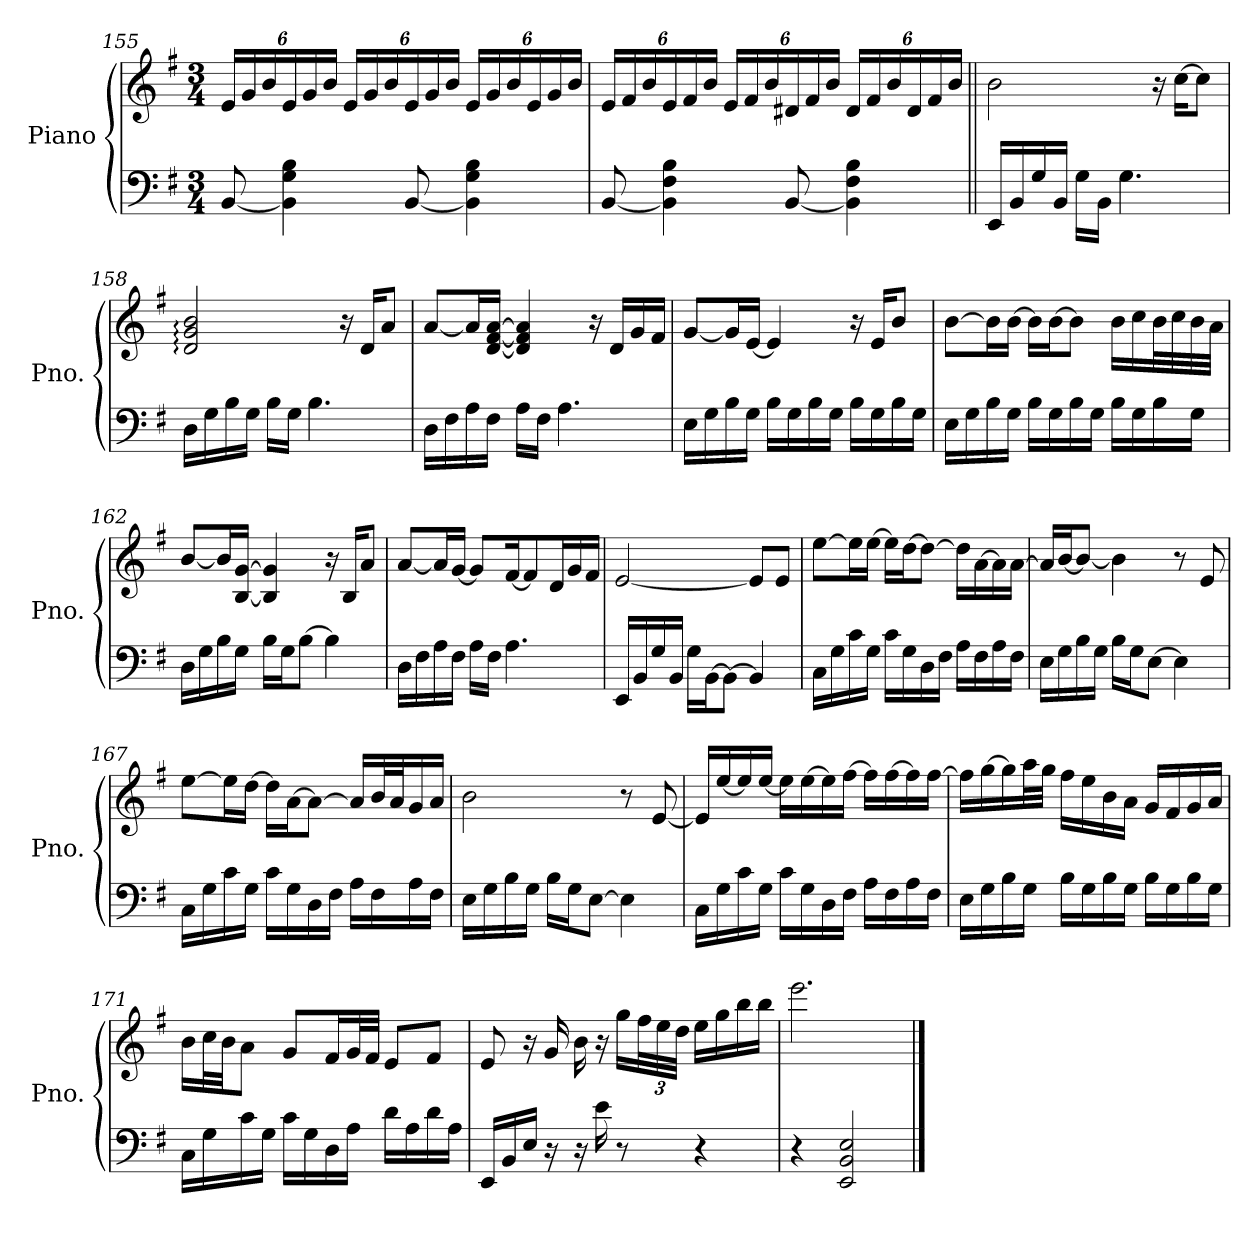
**kern	**kern
*part1	*part1
*staff2	*staff1
*I"Piano	*
*I'Pno.	*
*clefF4	*clefG2
*k[f#]	*k[f#]
*M3/4	*M3/4
*	*Xbrackettup
=155	=155
[8BB/	24e/LL
.	24g/
.	24b/
4BB\] 4G\ 4B\	24e/
.	24g/
.	24b/JJ
.	24e/LL
.	24g/
.	24b/
[8BB/	24e/
.	24g/
.	24b/JJ
4BB\] 4G\ 4B\	24e/LL
.	24g/
.	24b/
.	24e/
.	24g/
.	24b/JJ
!!LO:LB:g=z
=156	=156
[8BB/	24e/LL
.	24f#/
.	24b/
4BB\] 4F#\ 4B\	24e/
.	24f#/
.	24b/JJ
.	24e/LL
.	24f#/
.	24b/
[8BB/	24d#X/
.	24f#/
.	24b/JJ
4BB\] 4F#\ 4B\	24d#/LL
.	24f#/
.	24b/
.	24d#/
.	24f#/
.	24b/JJ
=157||	=157||
16EE/LL	2b\
16BB/	.
16G/	.
16BB/JJ	.
16G\LL	.
16BB\JJ	.
4.G\	.
.	16r
.	[16cc\KL
.	8cc\J]
=158	=158
16D\LL	2d/: 2g/: 2b/:
16G\	.
16B\	.
16G\JJ	.
16B\LL	.
16G\JJ	.
4.B\	.
.	16r
.	16d/KL
.	8a/J
!!LO:PB:g=z
=159	=159
16D\LL	[8a/L
16F#\	.
16A\	16a/L]
16F#\JJ	[16d/ [16f#/ [16a/JJ
16A\LL	4d/] 4f#/] 4a/]
16F#\JJ	.
4.A\	.
.	16r
.	16d/LL
.	16g/
.	16f#/JJ
=160	=160
16E\LL	[8g/L
16G\	.
16B\	16g/L]
16G\JJ	[16e/JJ
16B\LL	4e/]
16G\	.
16B\	.
16G\JJ	.
16B\LL	16r
16G\	16e/KL
16B\	8b/J
16G\JJ	.
=161	=161
16E\LL	[8b\L
16G\	.
16B\	16b\L]
16G\JJ	[16b\JJ
16B\LL	16b\LL]
16G\	[16b\J
16B\	8b\J]
16G\JJ	.
16B\LL	16b\LL
16G\	16cc\
16B\	32b\L
.	32cc\
16G\JJ	32b\
.	32a\JJJ
=162	=162
16D\LL	[8b/L
16G\	.
16B\	16b/L]
16G\JJ	[16B/ [16g/JJ
16B\LL	4B/] 4g/]
16G\J	.
[8B\J	.
4B\]	16r
.	16B/KL
.	8a/J
!!LO:LB:g=z
=163	=163
16D\LL	[8a/L
16F#\	.
16A\	16a/L]
16F#\JJ	[16g/JJ
16A\LL	8g/L]
16F#\JJ	.
4.A\	[16f#/K
.	8f#/]
.	16d/L
.	16g/
.	16f#/JJ
=164	=164
16EE/LL	[2e/
16BB/	.
16G/	.
16BB/JJ	.
16G\LL	.
[16BB\J	.
8BB\J_	.
4BB/]	8e/L]
.	8e/J
=165	=165
16C\LL	[8ee\L
16G\	.
16c\	16ee\L]
16G\JJ	[16ee\JJ
16c\LL	16ee\LL]
16G\	[16dd\J
16D\	8dd\J_
16F#\JJ	.
16A\LL	16dd\LL]
16F#\	[16a\
16A\	16a\]
16F#\JJ	[16a\JJ
=166	=166
16E\LL	16a/LL]
16G\	[16b/J
16B\	8b/J_
16G\JJ	.
16B\LL	4b\]
16G\J	.
[8E\J	.
4E\]	8r
.	8e/
!!LO:LB:g=z
=167	=167
16C\LL	[8ee\L
16G\	.
16c\	16ee\L]
16G\JJ	[16dd\JJ
16c\LL	16dd\LL]
16G\	[16a\J
16D\	8a\J_
16F#\JJ	.
16A\LL	16a/LL]
16F#\	32b/L
.	32a/J
16A\	16g/
16F#\JJ	16a/JJ
=168	=168
16E\LL	2b\
16G\	.
16B\	.
16G\JJ	.
16B\LL	.
16G\J	.
[8E\J	.
4E\]	8r
.	[8e/
=169	=169
16C\LL	16e/LL]
16G\	[16ee/
16c\	16ee/]
16G\JJ	[16ee/JJ
16c\LL	16ee\LL]
16G\	[16ee\
16D\	16ee\]
16F#\JJ	[16ff#\JJ
16A\LL	16ff#\LL]
16F#\	[16ff#\
16A\	16ff#\]
16F#\JJ	[16ff#\JJ
=170	=170
16E\LL	16ff#\LL]
16G\	[16gg\
16B\	16gg\]
16G\JJ	32aa\L
.	32gg\JJJ
16B\LL	16ff#\LL
16G\	16ee\
16B\	16b\
16G\JJ	16a\JJ
16B\LL	16g/LL
16G\	16f#/
16B\	16g/
16G\JJ	16a/JJ
!!LO:LB:g=z
=171	=171
16C\LL	16b\LL
16G\	32cc\L
.	32b\JJ
16c\	8a\J
16G\JJ	.
16c\LL	8g/L
16G\	.
16D\	16f#/L
16A\JJ	32g/L
.	32f#/JJJ
16d\LL	8e/L
16A\	.
16d\	8f#/J
16A\JJ	.
=172	=172
16EE/LL	8e/
16BB/	.
16E/JJ	16r
16r	16g/
16r	16b\
16e\	16r
8r	16gg\LL
.	48ff#\L
.	48ee\
.	48dd\JJJ
4r	16ee\LL
.	16gg\
.	16bb\
.	16bb\JJ
=173	=173
4r	2.eee\
2EE/ 2BB/ 2E/	.
==	==
*-	*-
